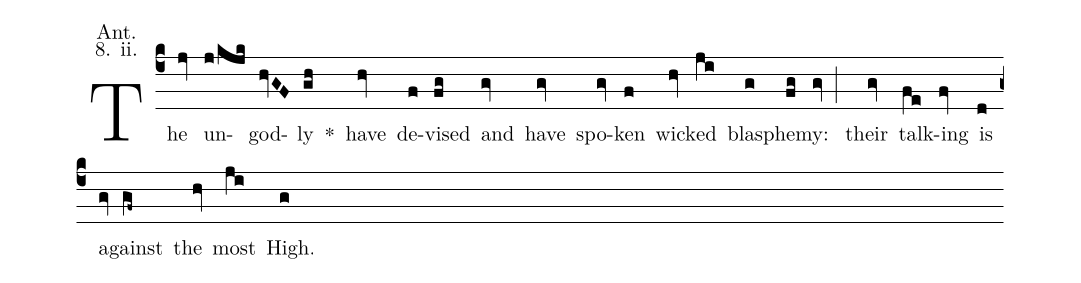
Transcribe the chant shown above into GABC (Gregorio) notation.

annotation: Ant.;
annotation: 8. ii.;
%%
(c4) The(jv) un(j/kjk)god(hvGF)ly(gh) <sp>*</sp>() have(hv) de(f)vised(fg) and(gv) have(gv) spo(gv)ken(f) wick(hv)ed(ji) blas(g)phe(fg)my:(gv;) their(gv) talk(fe)ing(fv) is(d) a(gv)gainst(gf~) the(hv) most(ji) High.(g)
